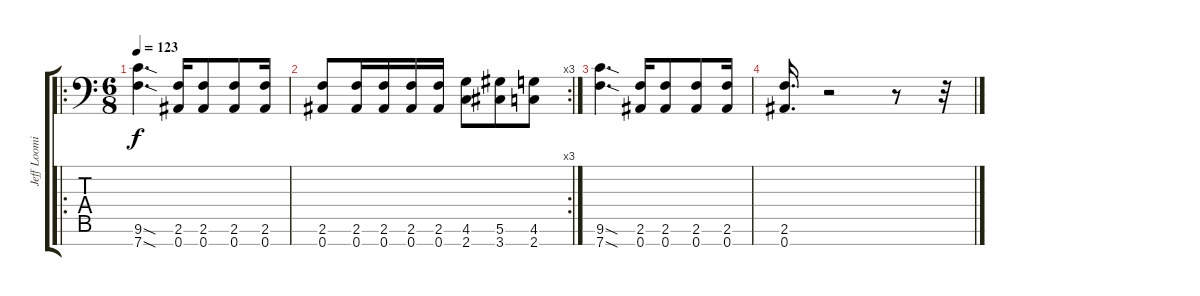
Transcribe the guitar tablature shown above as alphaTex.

\track ("Jeff Loomis Lead" "Jeff Loomi") {instrument distortionguitar}
\staff {score tabs}
\tuning (Eb4 Bb3 Gb3 Db3 Ab2 Eb2 Bb1) {hide}
\ro
\ts (6 8)
\tempo 123
\clef f4
\ks c
(9.6{sod} 7.7{sod}).4{d dy f} (2.6 0.7).16 (2.6 0.7).8 (2.6 0.7).8 (2.6 0.7).16 |
\rc 3
(2.6 0.7).8 (2.6 0.7).16 (2.6 0.7).16 (2.6 0.7).16 (2.6 0.7).16 (4.6 2.7).8 (5.6 3.7).8 (4.6 2.7).8 |
(9.6{sod} 7.7{sod}).4{d} (2.6 0.7).16 (2.6 0.7).8 (2.6 0.7).8 (2.6 0.7).16 |
(2.6 0.7).16{d} r.2 r.8 r.32
